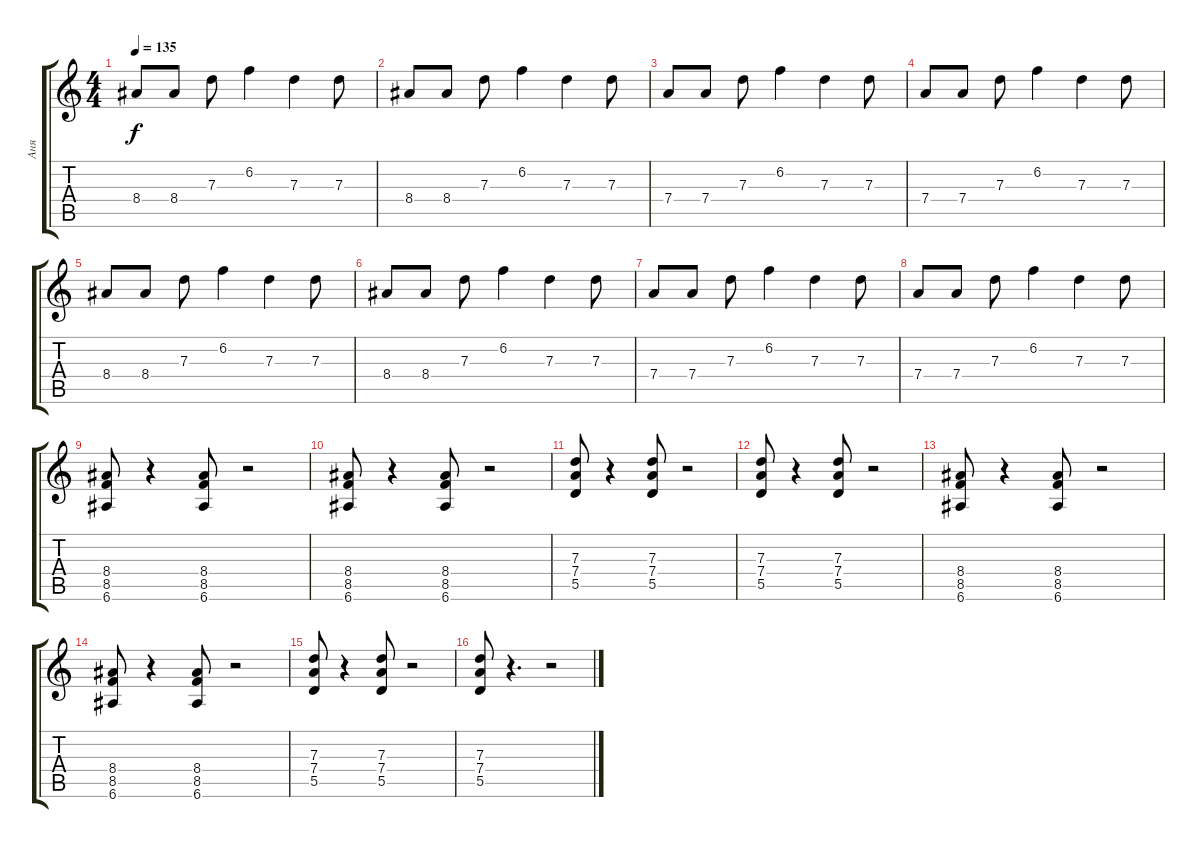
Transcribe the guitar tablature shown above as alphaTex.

\track ("Аня" "Аня") {instrument distortionguitar}
\staff {score tabs}
\tuning (E4 B3 G3 D3 A2 E2) {hide}
\ts (4 4)
\tempo 135
\clef g2
\ks c
8.4.8{dy f} 8.4.8 7.3.8 6.2.4 7.3.4 7.3.8 |
8.4.8 8.4.8 7.3.8 6.2.4 7.3.4 7.3.8 |
7.4.8 7.4.8 7.3.8 6.2.4 7.3.4 7.3.8 |
7.4.8 7.4.8 7.3.8 6.2.4 7.3.4 7.3.8 |
8.4.8 8.4.8 7.3.8 6.2.4 7.3.4 7.3.8 |
8.4.8 8.4.8 7.3.8 6.2.4 7.3.4 7.3.8 |
7.4.8 7.4.8 7.3.8 6.2.4 7.3.4 7.3.8 |
7.4.8 7.4.8 7.3.8 6.2.4 7.3.4 7.3.8 |
(8.4 8.5 6.6).8 r.4 (8.4 8.5 6.6).8 r.2 |
(8.4 8.5 6.6).8 r.4 (8.4 8.5 6.6).8 r.2 |
(7.3 7.4 5.5).8 r.4 (7.3 7.4 5.5).8 r.2 |
(7.3 7.4 5.5).8 r.4 (7.3 7.4 5.5).8 r.2 |
(8.4 8.5 6.6).8 r.4 (8.4 8.5 6.6).8 r.2 |
(8.4 8.5 6.6).8 r.4 (8.4 8.5 6.6).8 r.2 |
(7.3 7.4 5.5).8 r.4 (7.3 7.4 5.5).8 r.2 |
(7.3 7.4 5.5).8 r.4{d} r.2
